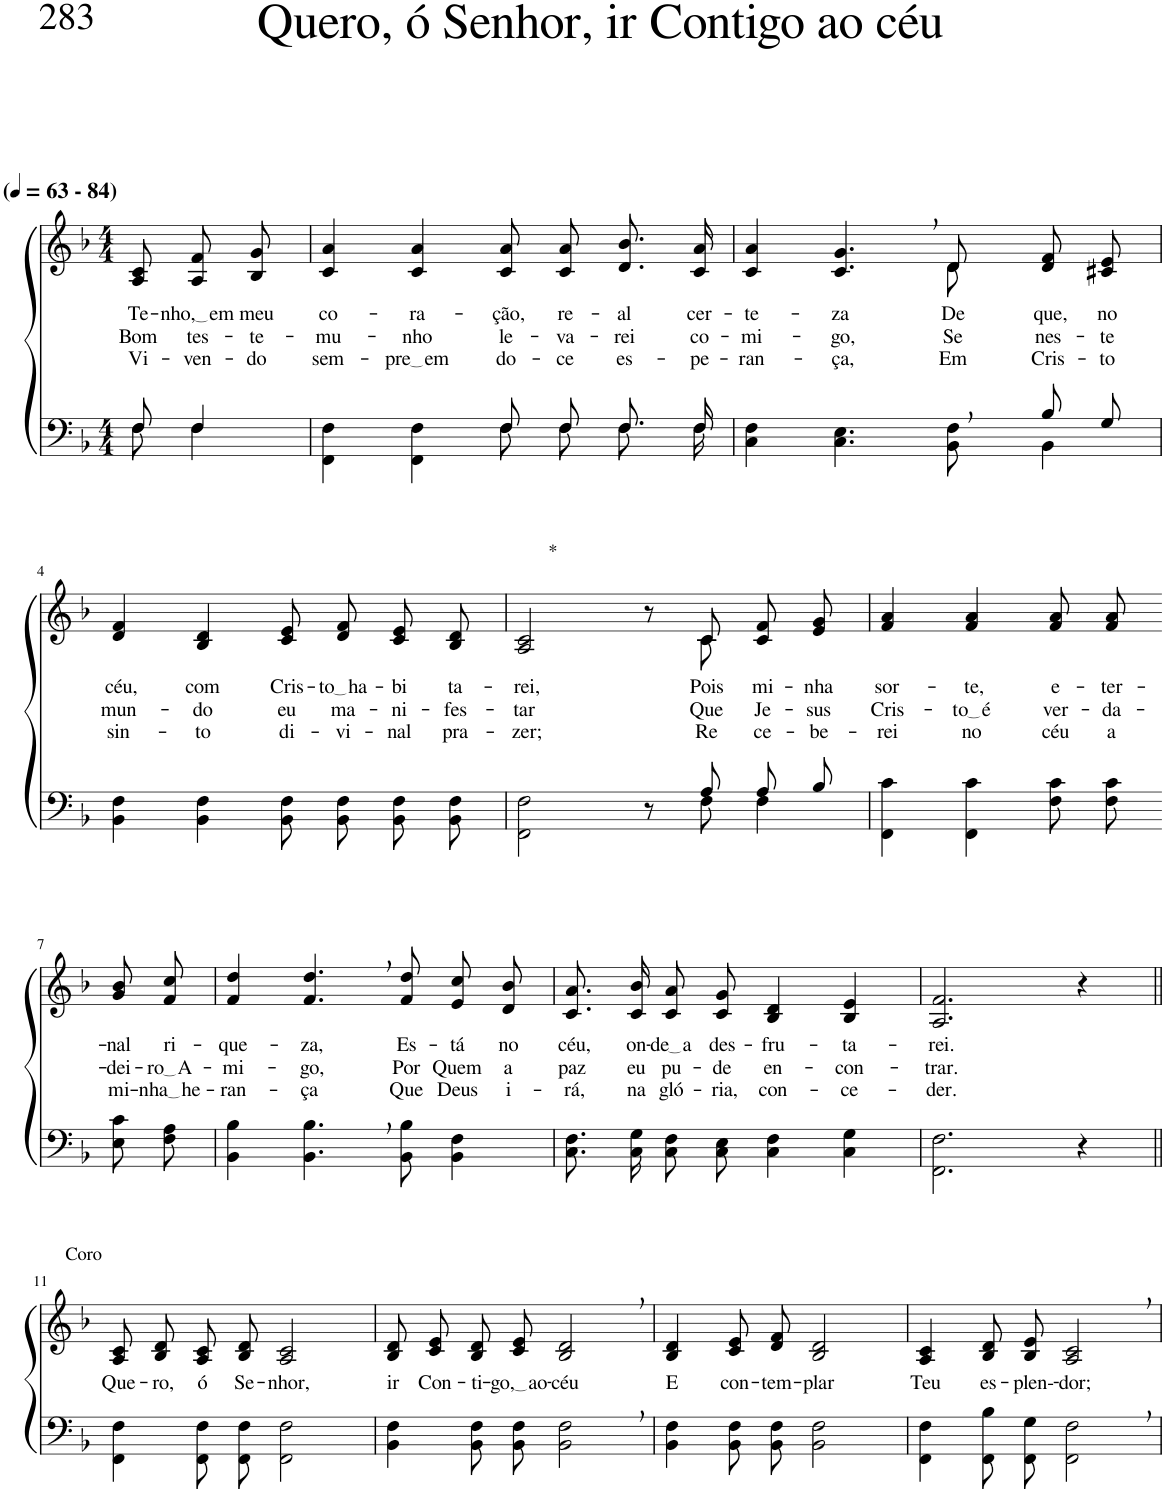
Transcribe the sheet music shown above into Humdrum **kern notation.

**kern	**kern	**text	**text	**text
*part2	*part1	*part1	*part1	*part1
*staff2	*staff1	*staff1	*staff1	*staff1
*I"Parte III e IV	*I"Parte I e II	*	*	*
*clefF4	*clefG2	*	*	*
*Trd-1c-2	*Trd-1c-2	*	*	*
*k[b-]	*k[b-]	*	*	*
*M4/4	*M4/4	*	*	*
*MM63	*MM63	*	*	*
=1	=1	=1	=1	=1
*^	*	*	*	*
!	!	!LO:TX:a:B:t=(	!	!	!
!	!	!LO:TX:a:B:t=- 84)	!	!	!
!	!	!	!LO:LY:b	!LO:LY:b	!LO:LY:b
8F\	8F/	8A/ 8c/	Te-	Bom	Vi-
!	!	!	!LO:LY:b	!LO:LY:b	!LO:LY:b
4F\	4F/	8A/ 8f/L	nho, em	tes-	-ven-
!	!	!	!LO:LY:b	!LO:LY:b	!LO:LY:b
.	.	8B-/ 8g/J	meu	-te-	-do
=2	=2	=2	=2	=2	=2
!	!	!	!LO:LY:b	!LO:LY:b	!LO:LY:b
2ryy	4FF\ 4F\	4c/ 4a/	co-	-mu-	sem-
!	!	!	!LO:LY:b	!LO:LY:b	!LO:LY:b
.	4FF\ 4F\	4c/ 4a/	-ra-	-nho	pre em
!	!	!	!LO:LY:b	!LO:LY:b	!LO:LY:b
8F/L	8F\L	8c/ 8a/L	-ção,	le-	do-
!	!	!	!LO:LY:b	!LO:LY:b	!LO:LY:b
8F/J	8F\J	8c/ 8a/J	re-	-va-	-ce
!	!	!	!LO:LY:b	!LO:LY:b	!LO:LY:b
8.F/L	8.F\L	8.d/ 8.b-/L	-al	-rei	es-
!	!	!	!LO:LY:b	!LO:LY:b	!LO:LY:b
16F/Jk	16F\Jk	16c/ 16a/Jk	cer-	co-	-pe-
=3	=3	=3	=3	=3	=3
!	!	!	!LO:LY:b	!LO:LY:b	!LO:LY:b
*	*	*^	*	*	*
2.ryy	4C\ 4F\	4c/ 4a/	8ryy	-te-	-mi-	-ran-
!	!	!	!	!LO:LY:b	!LO:LY:b	!LO:LY:b
*	*	*v	*v	*	*	*
.	4.C\ 4.E\	4.c/, 4.g/,	-za	-go,	-ça,
*	*	*^	*	*	*
!	!	!	!	!LO:LY:b	!LO:LY:b	!LO:LY:b
.	8BB-\ 8F\	8d/	8d\	De	Se	Em
!	!	!	!	!LO:LY:b	!LO:LY:b	!LO:LY:b
8B-/L	4BB-\	8d/ 8f/L	4ryy	que,	nes-	Cris-
!	!	!	!	!LO:LY:b	!LO:LY:b	!LO:LY:b
8G/J	.	8c#X/ 8e/J	.	no	-te	-to
*v	*v	*	*	*	*	*
*	*v	*v	*	*	*
!!LO:LB:g=z
=4	=4	=4	=4	=4
!	!	!LO:LY:b	!LO:LY:b	!LO:LY:b
4BB-\ 4F\	4d/ 4f/	céu,	mun-	sin-
!	!	!LO:LY:b	!LO:LY:b	!LO:LY:b
4BB-\ 4F\	4B-/ 4d/	com	-do	-to
!	!	!LO:LY:b	!LO:LY:b	!LO:LY:b
8BB-\ 8F\L	8c/ 8e/L	Cris-	eu	di-
!	!	!LO:LY:b	!LO:LY:b	!LO:LY:b
8BB-\ 8F\J	8d/ 8f/J	to ha	ma-	-vi-
!	!	!LO:LY:b	!LO:LY:b	!LO:LY:b
8BB-\ 8F\L	8c/ 8e/L	-bi	-ni-	-nal
!	!	!LO:LY:b	!LO:LY:b	!LO:LY:b
8BB-\ 8F\J	8B-/ 8d/J	ta-	-fes-	pra-
=5	=5	=5	=5	=5
*^	*	*	*	*
!	!	!LO:TX:a:t=*	!	!	!
!	!	!	!LO:LY:b	!LO:LY:b	!LO:LY:b
*	*	*^	*	*	*
2ryy	2FF\ 2F\	2A/ 2c/	8ryy	-rei,	-tar	-zer;
*	*	*v	*v	*	*	*
8r	8ryy	8r	.	.	.
*	*	*^	*	*	*
!	!	!	!	!LO:LY:b	!LO:LY:b	!LO:LY:b
8A/	8F\	8c/	8c\	-Pois	Que	Re-
!	!	!	!	!LO:LY:b	!LO:LY:b	!LO:LY:b
8A/L	4F\	8c/ 8f/L	4ryy	mi-	Je-	-ce-
!	!	!	!	!LO:LY:b	!LO:LY:b	!LO:LY:b
8B-/J	.	8e/ 8g/J	.	-nha	-sus	-be-
*v	*v	*	*	*	*	*
*	*v	*v	*	*	*
=6	=6	=6	=6	=6
!	!	!LO:LY:b	!LO:LY:b	!LO:LY:b
4FF\ 4c\	4f/ 4a/	sor-	Cris-	-rei
!	!	!LO:LY:b	!LO:LY:b	!LO:LY:b
4FF\ 4c\	4f/ 4a/	-te,	to é	no
!	!	!LO:LY:b	!LO:LY:b	!LO:LY:b
8F\ 8c\L	8f/ 8a/L	e-	ver-	céu
!	!	!LO:LY:b	!LO:LY:b	!LO:LY:b
8F\ 8c\J	8f/ 8a/J	-ter-	-da-	a
!!LO:LB:g=z
=7-	=7-	=7-	=7-	=7-
!	!	!LO:LY:b	!LO:LY:b	!LO:LY:b
8E\ 8c\L	8g/ 8b-/L	-nal	-dei-	mi-
!	!	!LO:LY:b	!LO:LY:b	!LO:LY:b
8F\ 8A\J	8f/ 8cc/J	ri-	ro A	nha he
=8	=8	=8	=8	=8
!	!	!LO:LY:b	!LO:LY:b	!LO:LY:b
4BB-\ 4B-\	4f/ 4dd/	-que-	-mi-	-ran-
!	!	!LO:LY:b	!LO:LY:b	!LO:LY:b
4.BB-\, 4.B-\,	4.f/, 4.dd/,	-za,	-go,	-ça
!	!	!LO:LY:b	!LO:LY:b	!LO:LY:b
8BB-\ 8B-\	8f/ 8dd/	Es-	Por	Que
!	!	!LO:LY:b	!LO:LY:b	!LO:LY:b
4BB-\ 4F\	8e/ 8cc/L	-tá	Quem	Deus
!	!	!LO:LY:b	!LO:LY:b	!LO:LY:b
.	8d/ 8b-/J	no	a	i-
=9	=9	=9	=9	=9
!	!	!LO:LY:b	!LO:LY:b	!LO:LY:b
8.C\ 8.F\L	8.c/ 8.a/L	céu,	paz	-rá,
!	!	!LO:LY:b	!LO:LY:b	!LO:LY:b
16C\ 16G\Jk	16c/ 16b-/Jk	on-	eu	na
!	!	!LO:LY:b	!LO:LY:b	!LO:LY:b
8C\ 8F\L	8c/ 8a/L	de a	pu-	gló-
!	!	!LO:LY:b	!LO:LY:b	!LO:LY:b
8C\ 8E\J	8c/ 8g/J	des-	-de	-ria,
!	!	!LO:LY:b	!LO:LY:b	!LO:LY:b
4C\ 4F\	4B-/ 4d/	-fru-	en-	con-
!	!	!LO:LY:b	!LO:LY:b	!LO:LY:b
4C\ 4G\	4B-/ 4e/	-ta-	-con-	-ce-
=10	=10	=10	=10	=10
!	!	!LO:LY:b	!LO:LY:b	!LO:LY:b
2.FF\ 2.F\	2.A/ 2.f/	-rei.	-trar.	-der.
4r	4r	.	.	.
!!LO:LB:g=z
=11||	=11||	=11||	=11||	=11||
!	!LO:TX:a:t=Coro	!	!	!
!	!	!LO:LY:b	!	!
4FF\ 4F\	8A/ 8c/L	Que-	.	.
!	!	!LO:LY:b	!	!
.	8B-/ 8d/J	-ro,	.	.
!	!	!LO:LY:b	!	!
8FF/ 8F/L	8A/ 8c/L	ó	.	.
!	!	!LO:LY:b	!	!
8FF/ 8F/J	8B-/ 8d/J	Se-	.	.
!	!	!LO:LY:b	!	!
2FF\ 2F\	2A/ 2c/	-nhor,	.	.
=12	=12	=12	=12	=12
!	!	!LO:LY:b	!	!
4BB-\ 4F\	8B-/ 8d/L	ir	.	.
!	!	!LO:LY:b	!	!
.	8c/ 8e/J	Con-	.	.
!	!	!LO:LY:b	!	!
8BB-\ 8F\L	8B-/ 8d/L	-ti-	.	.
!	!	!LO:LY:b	!	!
8BB-\ 8F\J	8c/ 8e/J	go, ao	.	.
!	!	!LO:LY:b	!	!
2BB-\, 2F\,	2B-/, 2d/,	-céu	.	.
=13	=13	=13	=13	=13
!	!	!LO:LY:b	!	!
4BB-\ 4F\	4B-/ 4d/	E	.	.
!	!	!LO:LY:b	!	!
8BB-\ 8F\L	8c/ 8e/L	con-	.	.
!	!	!LO:LY:b	!	!
8BB-\ 8F\J	8d/ 8f/J	-tem-	.	.
!	!	!LO:LY:b	!	!
2BB-\ 2F\	2B-/ 2d/	-plar	.	.
=14	=14	=14	=14	=14
!	!	!LO:LY:b	!	!
4FF\ 4F\	4A/ 4c/	Teu	.	.
!	!	!LO:LY:b	!	!
8FF/ 8B-/L	8B-/ 8d/L	es-	.	.
!	!	!LO:LY:b	!	!
8FF/ 8G/J	8B-/ 8e/J	-plen--	.	.
!	!	!LO:LY:b	!	!
2FF\, 2F\,	2A/, 2c/,	-dor;	.	.
=	=	=	=	=
*-	*-	*-	*-	*-
